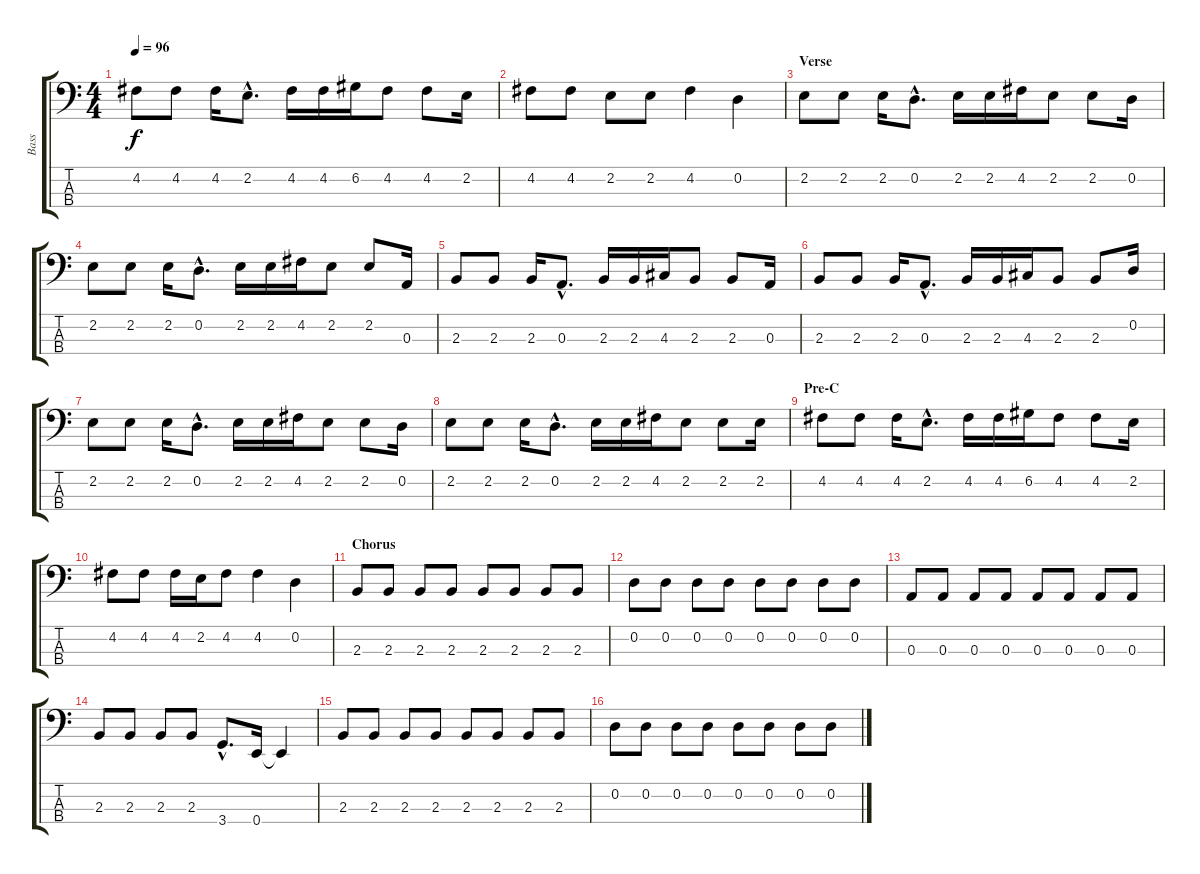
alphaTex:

\track ("Bass" "Bass") {instrument electricbasspick}
\staff {score tabs}
\tuning (G2 D2 A1 E1) {hide}
\ts (4 4)
\tempo 96
\clef f4
\ks c
4.2.8{dy f} 4.2.8 4.2.16 2.2{hac}.8{d} 4.2.16 4.2.16 6.2.16 4.2.8 4.2.8 2.2.16 |
4.2.8 4.2.8 2.2.8 2.2.8 4.2.4 0.2.4 |
\section ("" "Verse")
2.2.8 2.2.8 2.2.16 0.2{hac}.8{d} 2.2.16 2.2.16 4.2.16 2.2.8 2.2.8 0.2.16 |
2.2.8 2.2.8 2.2.16 0.2{hac}.8{d} 2.2.16 2.2.16 4.2.16 2.2.8 2.2.8 0.3.16 |
2.3.8 2.3.8 2.3.16 0.3{hac}.8{d} 2.3.16 2.3.16 4.3.16 2.3.8 2.3.8 0.3.16 |
2.3.8 2.3.8 2.3.16 0.3{hac}.8{d} 2.3.16 2.3.16 4.3.16 2.3.8 2.3.8 0.2.16 |
2.2.8 2.2.8 2.2.16 0.2{hac}.8{d} 2.2.16 2.2.16 4.2.16 2.2.8 2.2.8 0.2.16 |
2.2.8 2.2.8 2.2.16 0.2{hac}.8{d} 2.2.16 2.2.16 4.2.16 2.2.8 2.2.8 2.2.16 |
\section ("" "Pre-C")
4.2.8 4.2.8 4.2.16 2.2{hac}.8{d} 4.2.16 4.2.16 6.2.16 4.2.8 4.2.8 2.2.16 |
4.2.8 4.2.8 4.2.16 2.2.16 4.2.8 4.2.4 0.2.4 |
\section ("" "Chorus")
2.3.8 2.3.8 2.3.8 2.3.8 2.3.8 2.3.8 2.3.8 2.3.8 |
0.2.8 0.2.8 0.2.8 0.2.8 0.2.8 0.2.8 0.2.8 0.2.8 |
0.3.8 0.3.8 0.3.8 0.3.8 0.3.8 0.3.8 0.3.8 0.3.8 |
2.3.8 2.3.8 2.3.8 2.3.8 3.4{hac}.8{d} 0.4.16 0.4{t}.4 |
2.3.8 2.3.8 2.3.8 2.3.8 2.3.8 2.3.8 2.3.8 2.3.8 |
0.2.8 0.2.8 0.2.8 0.2.8 0.2.8 0.2.8 0.2.8 0.2.8
